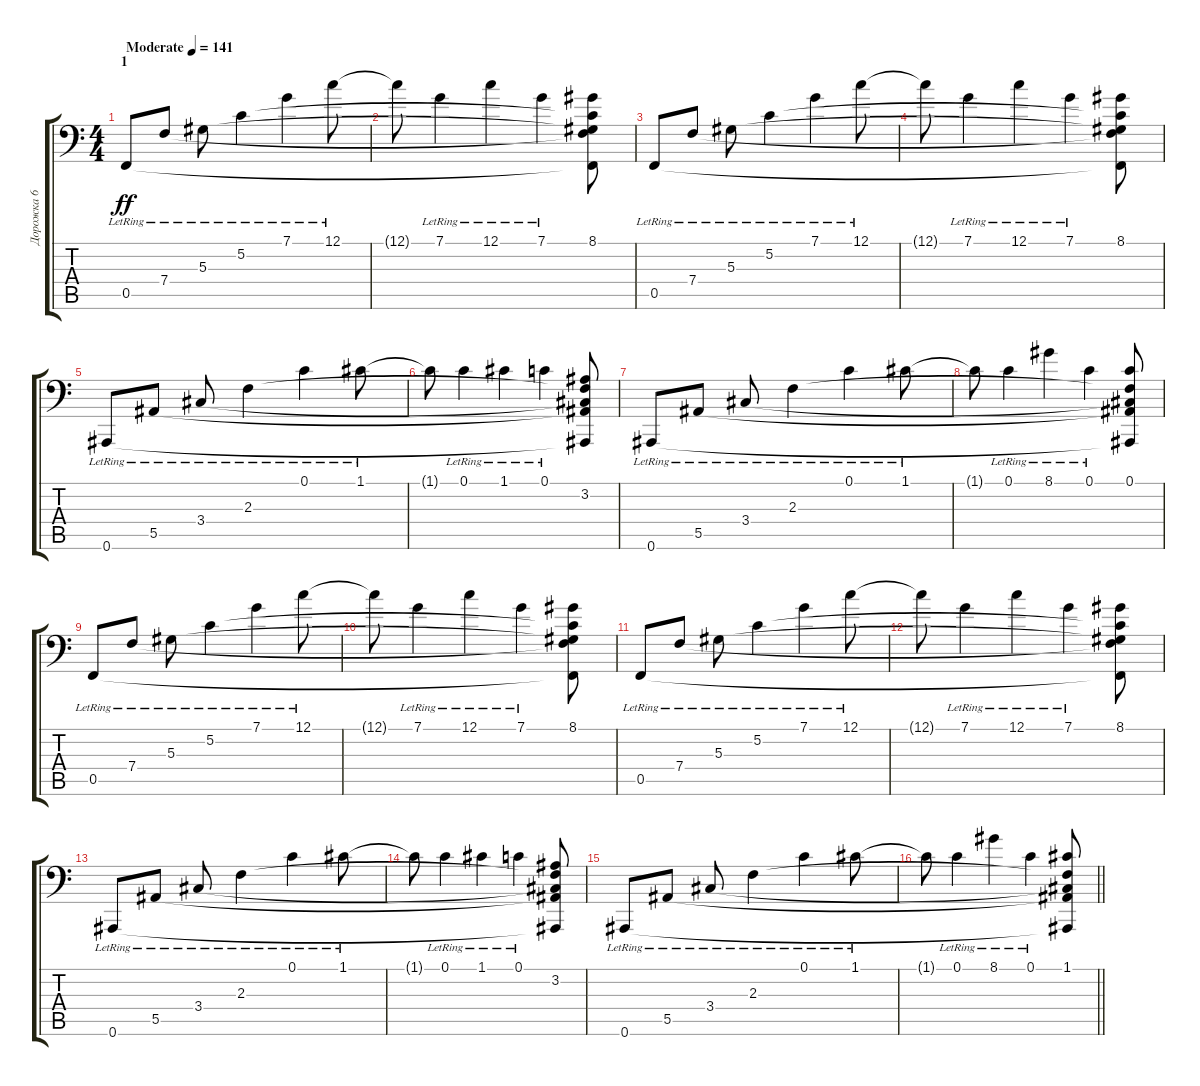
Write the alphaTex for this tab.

\track ("Дорожка 6" "Дорожка 6") {instrument acousticgrandpiano}
\staff {score tabs}
\tuning (C4 G3 Eb3 Bb2 F2 Bb1) {hide}
\ts (4 4)
\section ("" "1")
\tempo (141 "Moderate")
\clef f4
\ks c
0.5{lr}.8{dy ff instrument acousticgrandpiano} 7.4{lr}.8 5.3{lr}.8 5.2{lr}.4 7.1{lr}.4 12.1{lr}.8 |
12.1{t}.8 7.1{lr}.4 12.1{lr}.4 7.1{lr}.4 (8.1 5.2{t} 5.3{t} 7.4{t} 0.5{t}).8 |
0.5{lr}.8 7.4{lr}.8 5.3{lr}.8 5.2{lr}.4 7.1{lr}.4 12.1{lr}.8 |
12.1{t}.8 7.1{lr}.4 12.1{lr}.4 7.1{lr}.4 (8.1 5.2{t} 5.3{t} 7.4{t} 0.5{t}).8 |
0.6{lr}.8 5.5{lr}.8 3.4{lr}.8 2.3{lr}.4 0.1{lr}.4 1.1{lr}.8 |
1.1{t}.8 0.1{lr}.4 1.1{lr}.4 0.1{lr}.4 (3.2 2.3{t} 3.4{t} 5.5{t} 0.6{t}).8 |
0.6{lr}.8 5.5{lr}.8 3.4{lr}.8 2.3{lr}.4 0.1{lr}.4 1.1{lr}.8 |
1.1{t}.8 0.1{lr}.4 8.1{lr}.4 0.1{lr}.4 (0.1 2.3{t} 3.4{t} 5.5{t} 0.6{t}).8 |
0.5{lr}.8 7.4{lr}.8 5.3{lr}.8 5.2{lr}.4 7.1{lr}.4 12.1{lr}.8 |
12.1{t}.8 7.1{lr}.4 12.1{lr}.4 7.1{lr}.4 (8.1 5.2{t} 5.3{t} 7.4{t} 0.5{t}).8 |
0.5{lr}.8 7.4{lr}.8 5.3{lr}.8 5.2{lr}.4 7.1{lr}.4 12.1{lr}.8 |
12.1{t}.8 7.1{lr}.4 12.1{lr}.4 7.1{lr}.4 (8.1 5.2{t} 5.3{t} 7.4{t} 0.5{t}).8 |
0.6{lr}.8 5.5{lr}.8 3.4{lr}.8 2.3{lr}.4 0.1{lr}.4 1.1{lr}.8 |
1.1{t}.8 0.1{lr}.4 1.1{lr}.4 0.1{lr}.4 (3.2 2.3{t} 3.4{t} 5.5{t} 0.6{t}).8 |
0.6{lr}.8 5.5{lr}.8 3.4{lr}.8 2.3{lr}.4 0.1{lr}.4 1.1{lr}.8 |
\barLineRight lightlight
1.1{t}.8 0.1{lr}.4 8.1{lr}.4 0.1{lr}.4 (1.1 2.3{t} 3.4{t} 5.5{t} 0.6{t}).8
